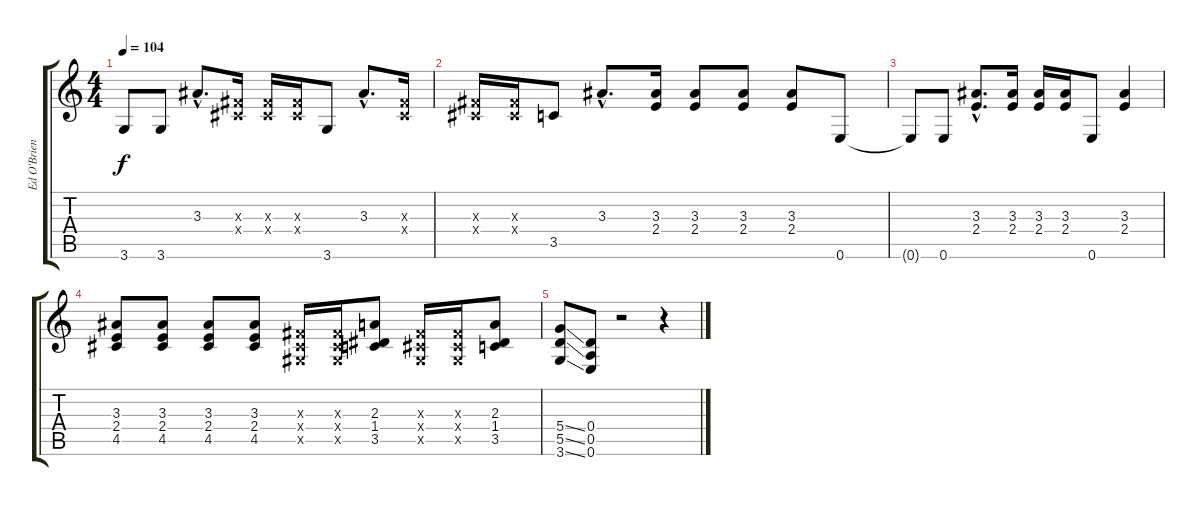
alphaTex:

\track ("Ed O'Brien" "Ed O'Brien") {instrument distortionguitar}
\staff {score tabs}
\tuning (E4 B3 G3 D3 A2 E2) {hide}
\ts (4 4)
\tempo 104
\clef g2
\ks c
3.6.8{dy f} 3.6.8 3.3{hac}.8{d} (-1.3{x} -1.4{x}).16 (-1.3{x} -1.4{x}).16 (-1.3{x} -1.4{x}).16 3.6.8 3.3{hac}.8{d} (-1.3{x} -1.4{x}).16 |
(-1.3{x} -1.4{x}).16 (-1.3{x} -1.4{x}).16 3.5.8 3.3{hac}.8{d} (3.3 2.4).16 (3.3 2.4).8 (3.3 2.4).8 (3.3 2.4).8 0.6.8 |
0.6{t}.8 0.6.8 (3.3{hac} 2.4{hac}).8{d} (3.3 2.4).16 (3.3 2.4).16 (3.3 2.4).16 0.6.8 (3.3 2.4).4 |
(3.3 2.4 4.5).8 (3.3 2.4 4.5).8 (3.3 2.4 4.5).8 (3.3 2.4 4.5).8 (-1.3{x} -1.4{x} -1.5{x}).16 (-1.3{x} -1.4{x} -1.5{x}).16 (2.3 1.4 3.5).8 (-1.3{x} -1.4{x} -1.5{x}).16 (-1.3{x} -1.4{x} -1.5{x}).16 (2.3 1.4 3.5).8 |
(5.4{ss} 5.5{ss} 3.6{ss}).8 (0.4 0.5 0.6).8 r.2 r.4
